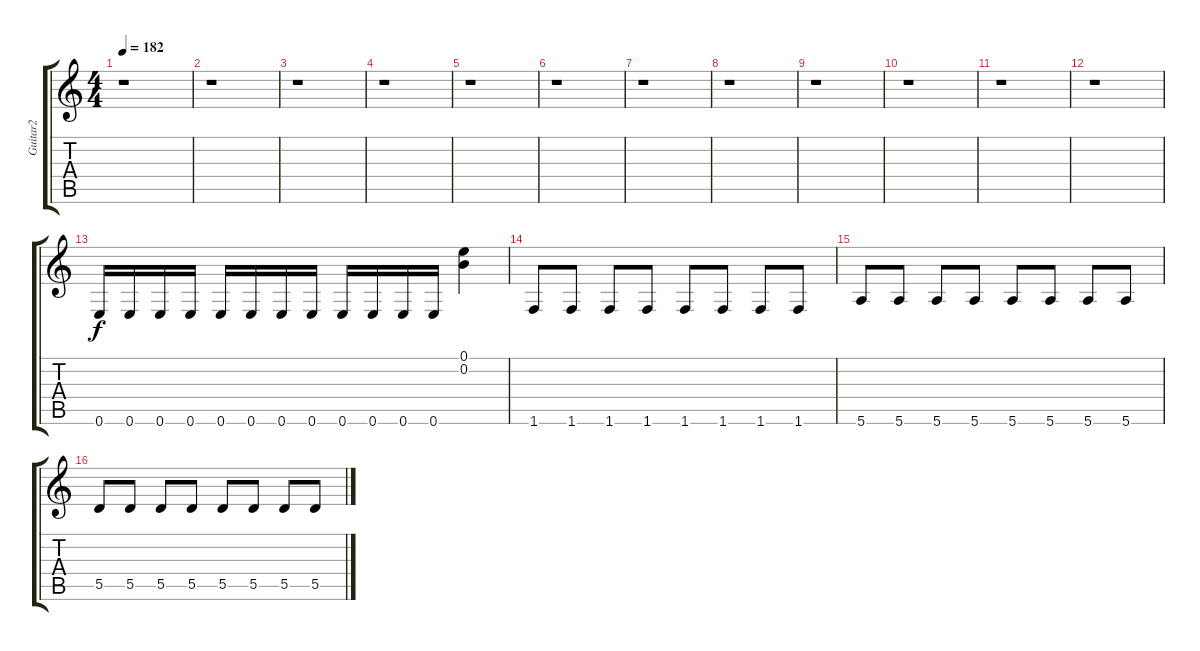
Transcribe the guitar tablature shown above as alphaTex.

\track ("Guitar2" "Guitar2") {instrument overdrivenguitar}
\staff {score tabs}
\tuning (E4 B3 G3 D3 A2 E2) {hide}
\ts (4 4)
\tempo 182
\clef g2
\ks c
r.1{dy f} |
r.1 |
r.1 |
r.1 |
r.1 |
r.1 |
r.1 |
r.1 |
r.1 |
r.1 |
r.1 |
r.1 |
0.6.16 0.6.16 0.6.16 0.6.16 0.6.16 0.6.16 0.6.16 0.6.16 0.6.16 0.6.16 0.6.16 0.6.16 (0.1 0.2).4 |
1.6.8 1.6.8 1.6.8 1.6.8 1.6.8 1.6.8 1.6.8 1.6.8 |
5.6.8 5.6.8 5.6.8 5.6.8 5.6.8 5.6.8 5.6.8 5.6.8 |
5.5.8 5.5.8 5.5.8 5.5.8 5.5.8 5.5.8 5.5.8 5.5.8
